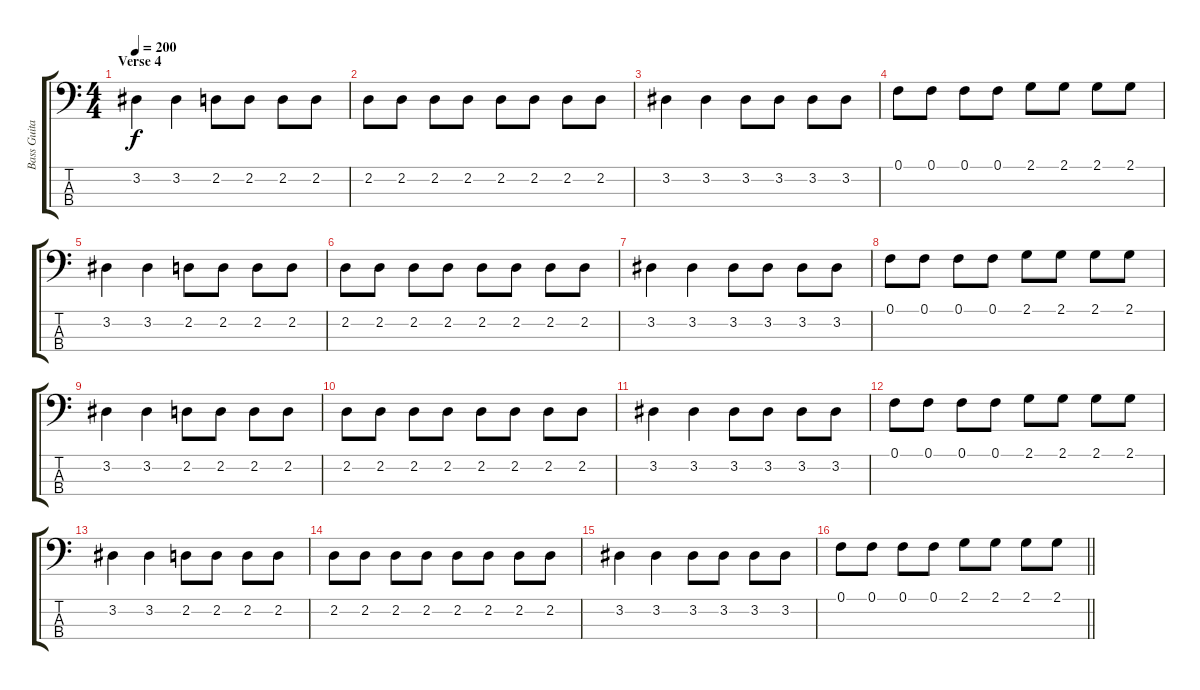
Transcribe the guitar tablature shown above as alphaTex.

\track ("Bass Guitar" "Bass Guita") {instrument electricbasspick}
\staff {score tabs}
\tuning (F2 C2 G1 C1) {hide}
\ts (4 4)
\section ("" "Verse 4")
\tempo 200
\clef f4
\ks c
3.2.4{dy f} 3.2.4 2.2.8 2.2.8 2.2.8 2.2.8 |
2.2.8 2.2.8 2.2.8 2.2.8 2.2.8 2.2.8 2.2.8 2.2.8 |
3.2.4 3.2.4 3.2.8 3.2.8 3.2.8 3.2.8 |
0.1.8 0.1.8 0.1.8 0.1.8 2.1.8 2.1.8 2.1.8 2.1.8 |
3.2.4 3.2.4 2.2.8 2.2.8 2.2.8 2.2.8 |
2.2.8 2.2.8 2.2.8 2.2.8 2.2.8 2.2.8 2.2.8 2.2.8 |
3.2.4 3.2.4 3.2.8 3.2.8 3.2.8 3.2.8 |
0.1.8 0.1.8 0.1.8 0.1.8 2.1.8 2.1.8 2.1.8 2.1.8 |
3.2.4 3.2.4 2.2.8 2.2.8 2.2.8 2.2.8 |
2.2.8 2.2.8 2.2.8 2.2.8 2.2.8 2.2.8 2.2.8 2.2.8 |
3.2.4 3.2.4 3.2.8 3.2.8 3.2.8 3.2.8 |
0.1.8 0.1.8 0.1.8 0.1.8 2.1.8 2.1.8 2.1.8 2.1.8 |
3.2.4 3.2.4 2.2.8 2.2.8 2.2.8 2.2.8 |
2.2.8 2.2.8 2.2.8 2.2.8 2.2.8 2.2.8 2.2.8 2.2.8 |
3.2.4 3.2.4 3.2.8 3.2.8 3.2.8 3.2.8 |
\barLineRight lightlight
0.1.8 0.1.8 0.1.8 0.1.8 2.1.8 2.1.8 2.1.8 2.1.8
